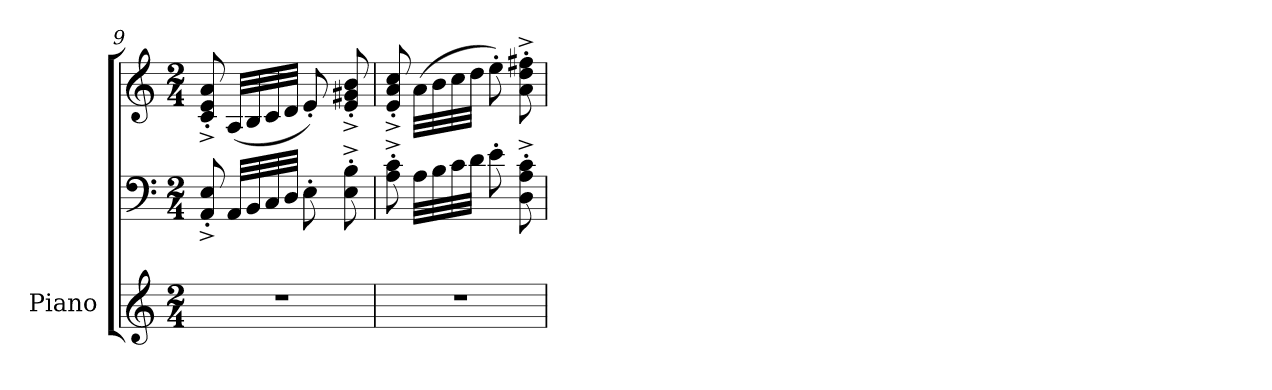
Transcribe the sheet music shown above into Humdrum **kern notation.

**kern	**kern	**kern
*part1	*part1	*part1
*staff3	*staff2	*staff1
*I"Piano	*	*
*I'Pno	*	*
*clefG2	*clefF4	*clefG2
*k[]	*k[]	*k[]
*M2/4	*M2/4	*M2/4
=9	=9	=9
2r	8AA/'^ 8E/'^	8c/'^> 8e/'^> 8a/'^>
.	32AA/LLL	(<32A/LLL
.	32BB/	32B/
.	32C/	32c/
.	32D/JJJ	32d/JJJ
.	8E'\	8e'/)
.	8E\'^ 8B\'^	8e/'^< 8g#X/'^< 8b/'^<
=10	=10	=10
2r	8A\'^ 8c\'^	8e/'^< 8a/'^< 8cc/'^<
.	32A\LLL	(>32a\LLL
.	32B\	32b\
.	32c\	32cc\
.	32d\JJJ	32dd\JJJ
.	8e'\	8ee'\)
.	8D\'^< 8A\'^< 8c\'^<	8a\'^< 8dd\'^< 8ff#X\'^<
=	=	=
*-	*-	*-
